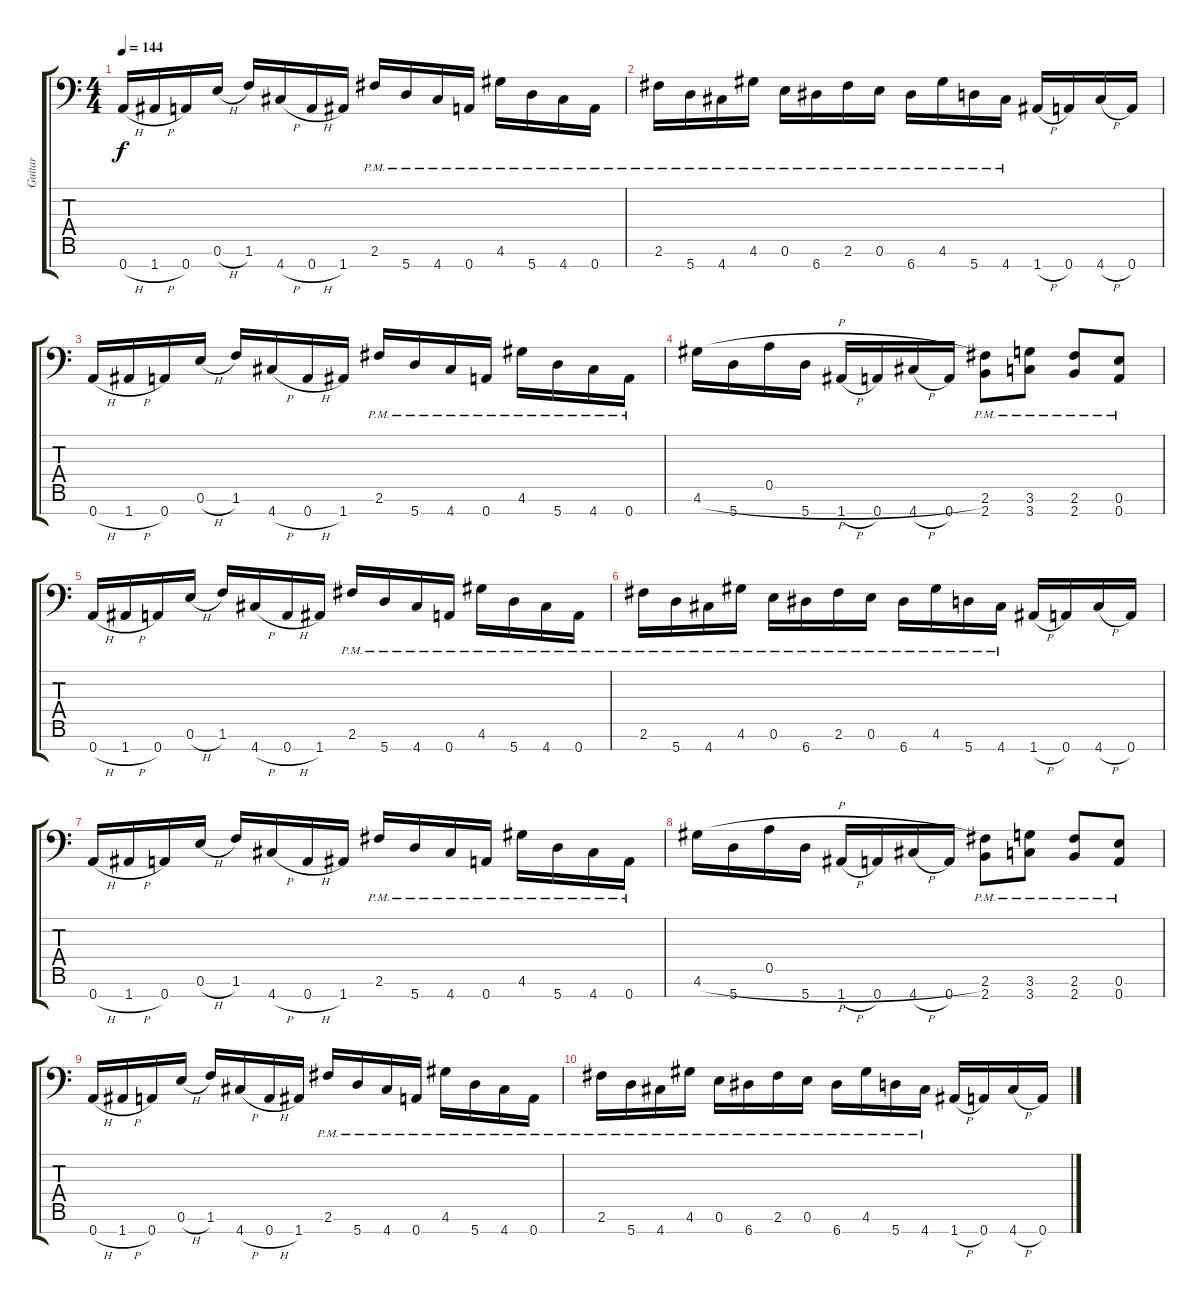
\track ("Guitar" "Guitar") {instrument distortionguitar}
\staff {score tabs}
\tuning (E4 B3 G3 D3 A2 E2 A1) {hide}
\ts (4 4)
\tempo 144
\clef f4
\ks c
0.7{h}.16{dy f} 1.7{h}.16 0.7.16 0.6{h}.16 1.6.16 4.7{h}.16 0.7{h}.16 1.7.16 2.6{pm}.16 5.7{pm}.16 4.7{pm}.16 0.7{pm}.16 4.6{pm}.16 5.7{pm}.16 4.7{pm}.16 0.7{pm}.16 |
2.6{pm}.16 5.7{pm}.16 4.7{pm}.16 4.6{pm}.16 0.6{pm}.16 6.7{pm}.16 2.6{pm}.16 0.6{pm}.16 6.7{pm}.16 4.6{pm}.16 5.7{pm}.16 4.7{pm}.16 1.7{h}.16 0.7.16 4.7{h}.16 0.7.16 |
0.7{h}.16 1.7{h}.16 0.7.16 0.6{h}.16 1.6.16 4.7{h}.16 0.7{h}.16 1.7.16 2.6{pm}.16 5.7{pm}.16 4.7{pm}.16 0.7{pm}.16 4.6{pm}.16 5.7{pm}.16 4.7{pm}.16 0.7{pm}.16 |
4.6{h}.16 5.7.16 0.5.16 5.7.16 1.7{h}.16 0.7.16 4.7{h}.16 0.7.16 (2.6{pm} 2.7{pm}).8 (3.6{pm} 3.7{pm}).8 (2.6{pm} 2.7{pm}).8 (0.6{pm} 0.7{pm}).8 |
0.7{h}.16 1.7{h}.16 0.7.16 0.6{h}.16 1.6.16 4.7{h}.16 0.7{h}.16 1.7.16 2.6{pm}.16 5.7{pm}.16 4.7{pm}.16 0.7{pm}.16 4.6{pm}.16 5.7{pm}.16 4.7{pm}.16 0.7{pm}.16 |
2.6{pm}.16 5.7{pm}.16 4.7{pm}.16 4.6{pm}.16 0.6{pm}.16 6.7{pm}.16 2.6{pm}.16 0.6{pm}.16 6.7{pm}.16 4.6{pm}.16 5.7{pm}.16 4.7{pm}.16 1.7{h}.16 0.7.16 4.7{h}.16 0.7.16 |
0.7{h}.16 1.7{h}.16 0.7.16 0.6{h}.16 1.6.16 4.7{h}.16 0.7{h}.16 1.7.16 2.6{pm}.16 5.7{pm}.16 4.7{pm}.16 0.7{pm}.16 4.6{pm}.16 5.7{pm}.16 4.7{pm}.16 0.7{pm}.16 |
4.6{h}.16 5.7.16 0.5.16 5.7.16 1.7{h}.16 0.7.16 4.7{h}.16 0.7.16 (2.6{pm} 2.7{pm}).8 (3.6{pm} 3.7{pm}).8 (2.6{pm} 2.7{pm}).8 (0.6{pm} 0.7{pm}).8 |
0.7{h}.16 1.7{h}.16 0.7.16 0.6{h}.16 1.6.16 4.7{h}.16 0.7{h}.16 1.7.16 2.6{pm}.16 5.7{pm}.16 4.7{pm}.16 0.7{pm}.16 4.6{pm}.16 5.7{pm}.16 4.7{pm}.16 0.7{pm}.16 |
2.6{pm}.16 5.7{pm}.16 4.7{pm}.16 4.6{pm}.16 0.6{pm}.16 6.7{pm}.16 2.6{pm}.16 0.6{pm}.16 6.7{pm}.16 4.6{pm}.16 5.7{pm}.16 4.7{pm}.16 1.7{h}.16 0.7.16 4.7{h}.16 0.7.16
